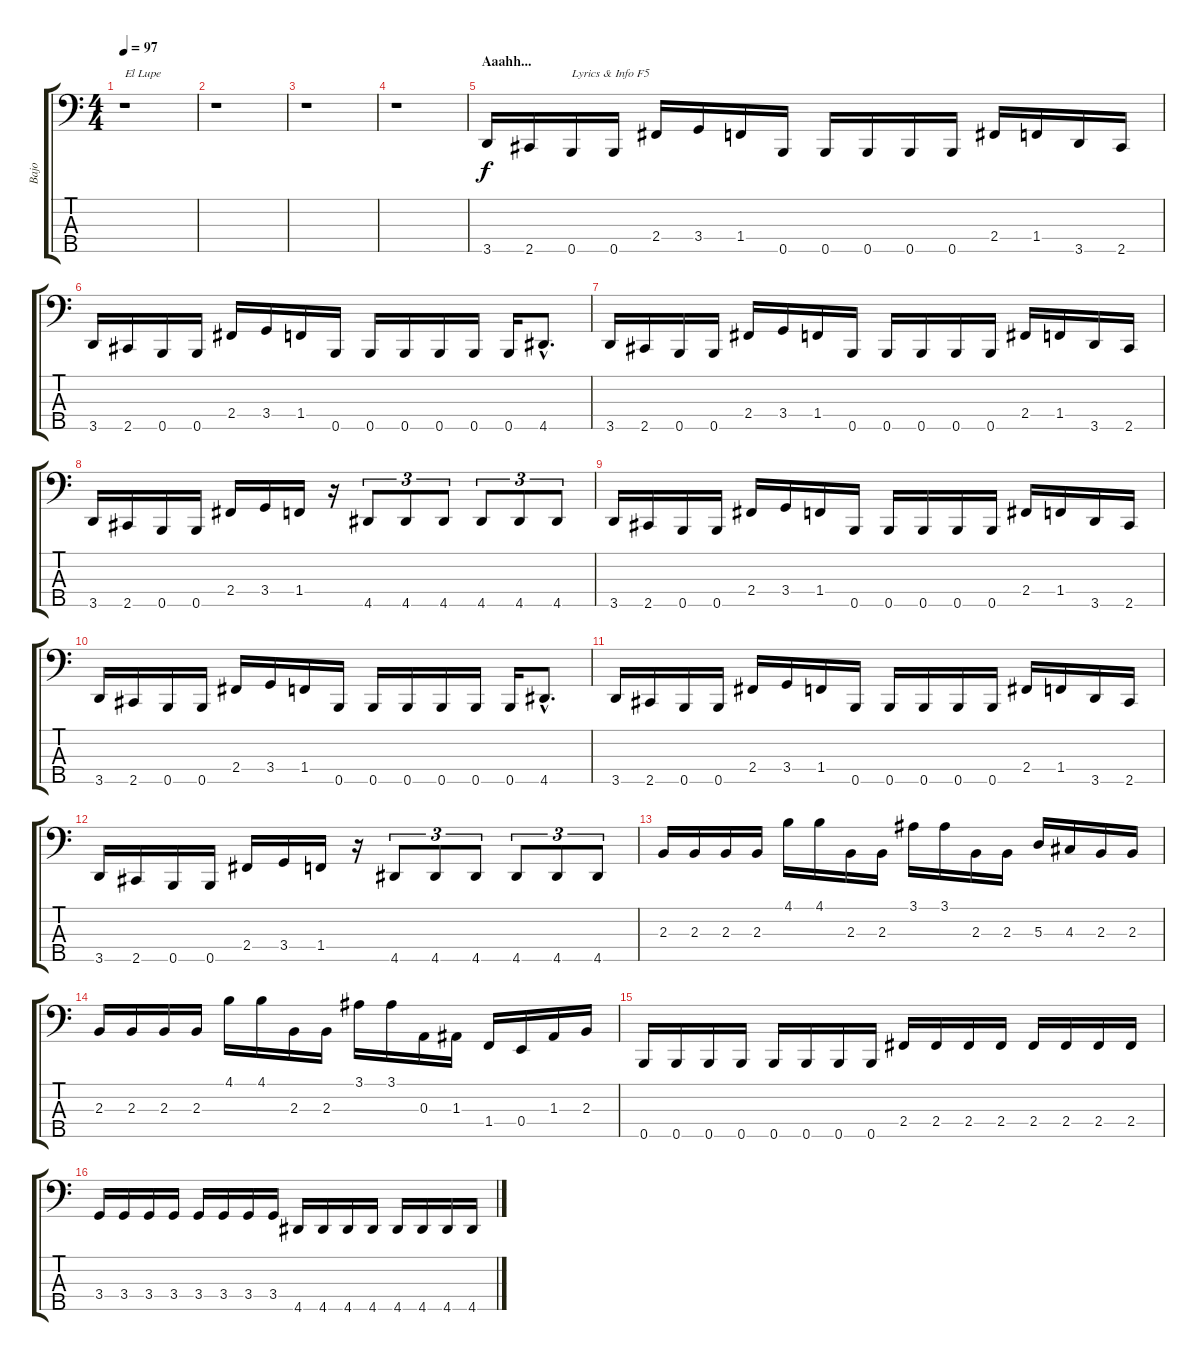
\track ("Bajo" "Bajo") {instrument electricbassfinger}
\staff {score tabs}
\tuning (G2 D2 A1 E1 B0) {hide}
\ts (4 4)
\tempo 97
\clef f4
\ks c
r.1{txt "El Lupe" dy f instrument electricbassfinger} |
r.1 |
r.1 |
r.1 |
\section ("" "Aaahh...")
3.5.16 2.5.16 0.5.16{txt "Lyrics & Info F5"} 0.5.16 2.4.16 3.4.16 1.4.16 0.5.16 0.5.16 0.5.16 0.5.16 0.5.16 2.4.16 1.4.16 3.5.16 2.5.16 |
3.5.16 2.5.16 0.5.16 0.5.16 2.4.16 3.4.16 1.4.16 0.5.16 0.5.16 0.5.16 0.5.16 0.5.16 0.5.16 4.5{hac}.8{d} |
3.5.16 2.5.16 0.5.16 0.5.16 2.4.16 3.4.16 1.4.16 0.5.16 0.5.16 0.5.16 0.5.16 0.5.16 2.4.16 1.4.16 3.5.16 2.5.16 |
3.5.16 2.5.16 0.5.16 0.5.16 2.4.16 3.4.16 1.4.16 r.16 4.5.8{tu (3 2)} 4.5.8{tu (3 2)} 4.5.8{tu (3 2)} 4.5.8{tu (3 2)} 4.5.8{tu (3 2)} 4.5.8{tu (3 2)} |
3.5.16 2.5.16 0.5.16 0.5.16 2.4.16 3.4.16 1.4.16 0.5.16 0.5.16 0.5.16 0.5.16 0.5.16 2.4.16 1.4.16 3.5.16 2.5.16 |
3.5.16 2.5.16 0.5.16 0.5.16 2.4.16 3.4.16 1.4.16 0.5.16 0.5.16 0.5.16 0.5.16 0.5.16 0.5.16 4.5{hac}.8{d} |
3.5.16 2.5.16 0.5.16 0.5.16 2.4.16 3.4.16 1.4.16 0.5.16 0.5.16 0.5.16 0.5.16 0.5.16 2.4.16 1.4.16 3.5.16 2.5.16 |
3.5.16 2.5.16 0.5.16 0.5.16 2.4.16 3.4.16 1.4.16 r.16 4.5.8{tu (3 2)} 4.5.8{tu (3 2)} 4.5.8{tu (3 2)} 4.5.8{tu (3 2)} 4.5.8{tu (3 2)} 4.5.8{tu (3 2)} |
2.3.16 2.3.16 2.3.16 2.3.16 4.1.16 4.1.16 2.3.16 2.3.16 3.1.16 3.1.16 2.3.16 2.3.16 5.3.16 4.3.16 2.3.16 2.3.16 |
2.3.16 2.3.16 2.3.16 2.3.16 4.1.16 4.1.16 2.3.16 2.3.16 3.1.16 3.1.16 0.3.16 1.3.16 1.4.16 0.4.16 1.3.16 2.3.16 |
0.5.16 0.5.16 0.5.16 0.5.16 0.5.16 0.5.16 0.5.16 0.5.16 2.4.16 2.4.16 2.4.16 2.4.16 2.4.16 2.4.16 2.4.16 2.4.16 |
3.4.16 3.4.16 3.4.16 3.4.16 3.4.16 3.4.16 3.4.16 3.4.16 4.5.16 4.5.16 4.5.16 4.5.16 4.5.16 4.5.16 4.5.16 4.5.16
